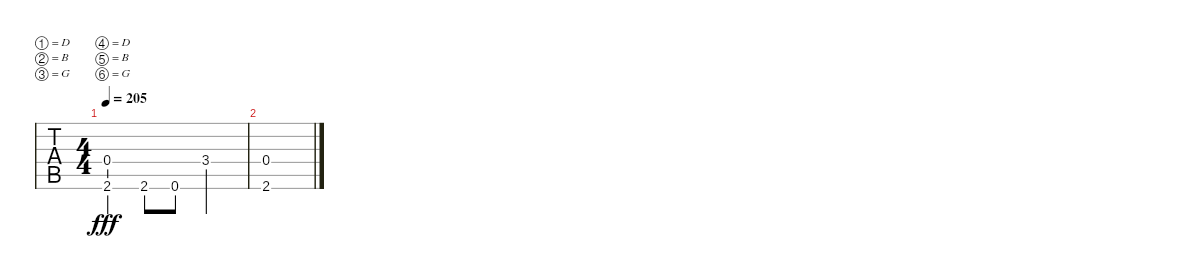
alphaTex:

\bracketExtendMode groupsimilarinstruments
\singleTrackTrackNamePolicy hidden
\multiTrackTrackNamePolicy hidden
\otherSystemsTrackNameOrientation horizontal
\track ("Dobro" "Dobro") {instrument acousticguitarsteel}
\staff {tabs}
\tuning (D4 B3 G3 D3 B2 G2)
\ts (4 4)
\tempo 205
\clef g2
\ks d
(2.6 0.4).4{dy fff} 2.6.8 0.6.8 3.4.2 |
(2.6 0.4).1
